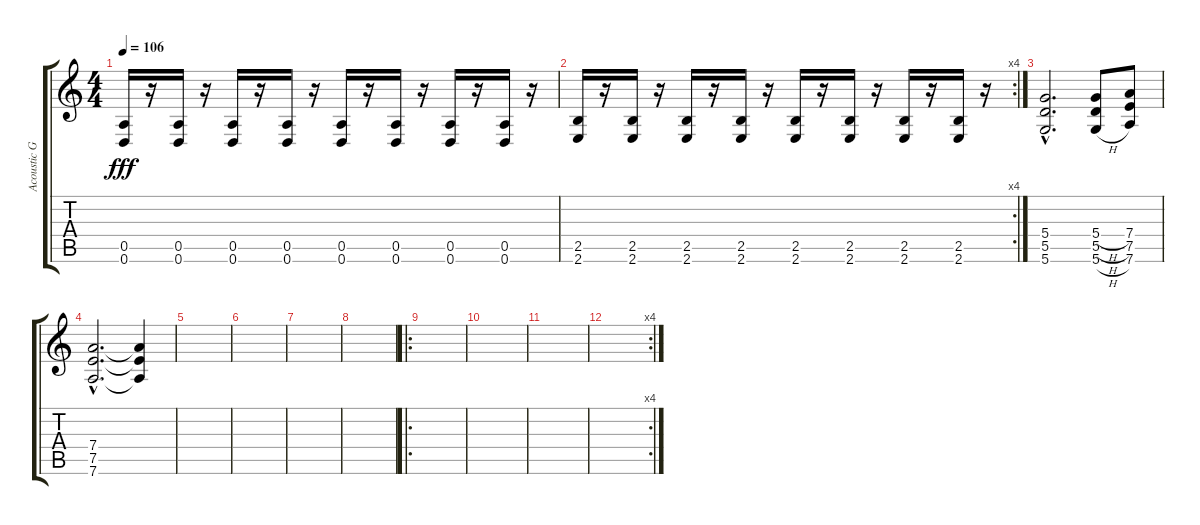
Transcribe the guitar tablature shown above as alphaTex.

\track ("Acoustic Guitar" "Acoustic G") {instrument acousticguitarnylon}
\staff {score tabs}
\tuning (E4 B3 G3 D3 A2 D2) {hide}
\ts (4 4)
\tempo 106
\clef g2
\ks c
(0.5 0.6).16{dy fff} r.16 (0.5 0.6).16 r.16 (0.5 0.6).16 r.16 (0.5 0.6).16 r.16 (0.5 0.6).16 r.16 (0.5 0.6).16 r.16 (0.5 0.6).16 r.16 (0.5 0.6).16 r.16 |
\rc 4
(2.5 2.6).16 r.16 (2.5 2.6).16 r.16 (2.5 2.6).16 r.16 (2.5 2.6).16 r.16 (2.5 2.6).16 r.16 (2.5 2.6).16 r.16 (2.5 2.6).16 r.16 (2.5 2.6).16 r.16 |
(5.4{hac} 5.5{hac} 5.6{hac}).2{d} (5.4{h} 5.5{h} 5.6{h}).8 (7.4 7.5 7.6).8 |
(7.4{hac} 7.5{hac} 7.6{hac}).2{d} (7.4{t} 7.5{t} 7.6{t}).4 |
|
|
|
|
\ro
|
|
|
\rc 4
